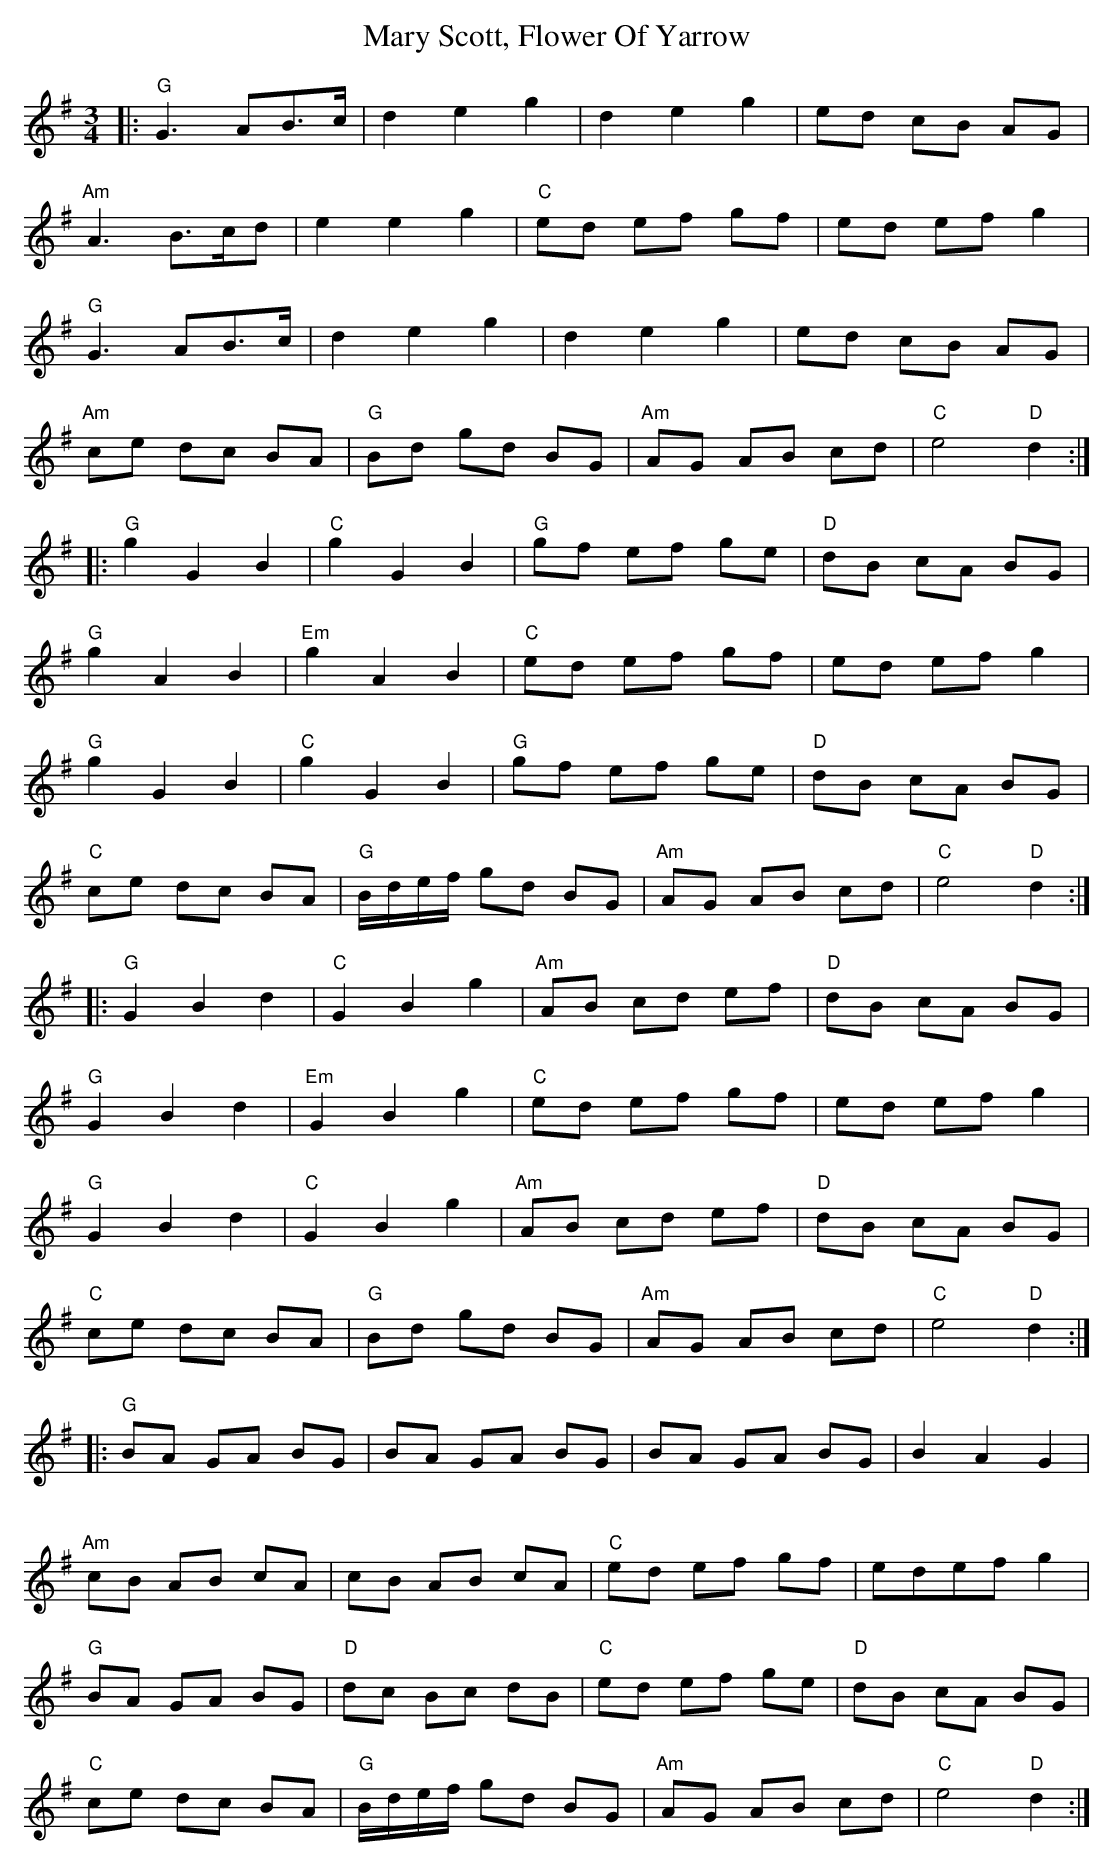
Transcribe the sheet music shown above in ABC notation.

X:1
T: Mary Scott, Flower Of Yarrow
M: 3/4
L: 1/8
K: Gmaj
|:"G"G3 AB>c|d2e2g2|d2e2g2|ed cB AG|
"Am"A3 B>cd|e2 e2 g2|"C"ed ef gf|ed ef g2|
"G"G3 AB>c|d2e2g2|d2e2g2|ed cB AG|
"Am"ce dc BA|"G"Bd gd BG|"Am"AG AB cd|"C"e4 "D"d2:|
|:"G"g2 G2 B2|"C"g2 G2 B2|"G"gf ef ge|"D"dB cA BG|
"G"g2 A2 B2|"Em"g2 A2 B2|"C"ed ef gf|ed ef g2|
"G"g2 G2 B2|"C"g2 G2 B2|"G"gf ef ge|"D"dB cA BG|
"C"ce dc BA|"G"B/2d/2e/2f/2 gd BG|"Am"AG AB cd|"C"e4 "D"d2:|
|:"G"G2 B2 d2|"C"G2 B2 g2|"Am"AB cd ef|"D"dB cA BG|
"G"G2 B2 d2|"Em"G2 B2 g2|"C"ed ef gf|ed ef g2|
"G"G2 B2 d2|"C"G2 B2 g2|"Am"AB cd ef|"D"dB cA BG|
"C"ce dc BA|"G"Bd gd BG|"Am"AG AB cd|"C"e4 "D"d2:|
|:"G"BA GA BG|BA GA BG|BA GA BG|B2 A2 G2|
"Am"cB AB cA|cB AB cA|"C"ed ef gf|edef g2|
"G"BA GA BG|"D"dc Bc dB|"C"ed ef ge|"D"dB cA BG|
"C"ce dc BA|"G"B/2d/2e/2f/2 gd BG|"Am"AG AB cd|"C"e4 "D"d2:|
